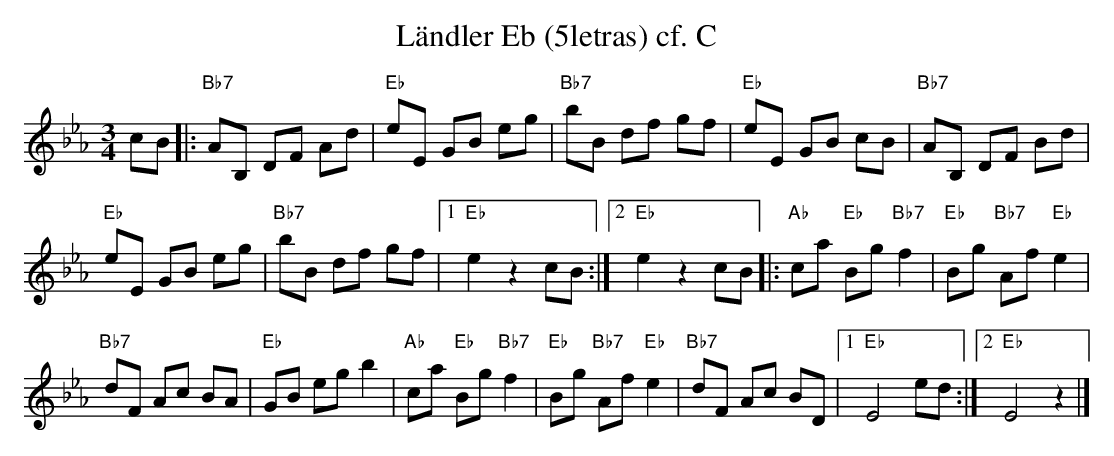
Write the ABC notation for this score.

X:1
T:L\"andler Eb (5letras) cf. C
M:3/4
L:1/8
K:Ebmaj%%MIDI gchordon
cB |: "Bb7"AB, DF Ad | "Eb"eE GB eg | "Bb7"bB df gf | "Eb"eE GB cB | "Bb7"AB, DF Bd |
"Eb"eE GB eg | "Bb7"bB df gf |1 "Eb"e2z2cB :|2 "Eb"e2z2cB |: "Ab"ca "Eb"Bg"Bb7"f2 | "Eb"Bg "Bb7"Af"Eb"e2 |
"Bb7"dF Ac BA | "Eb"GB egb2 | "Ab"ca "Eb"Bg"Bb7"f2 | "Eb"Bg "Bb7"Af"Eb"e2 | "Bb7"dF Ac BD |1 "Eb"E4ed :|2 "Eb"E4z2 |]
